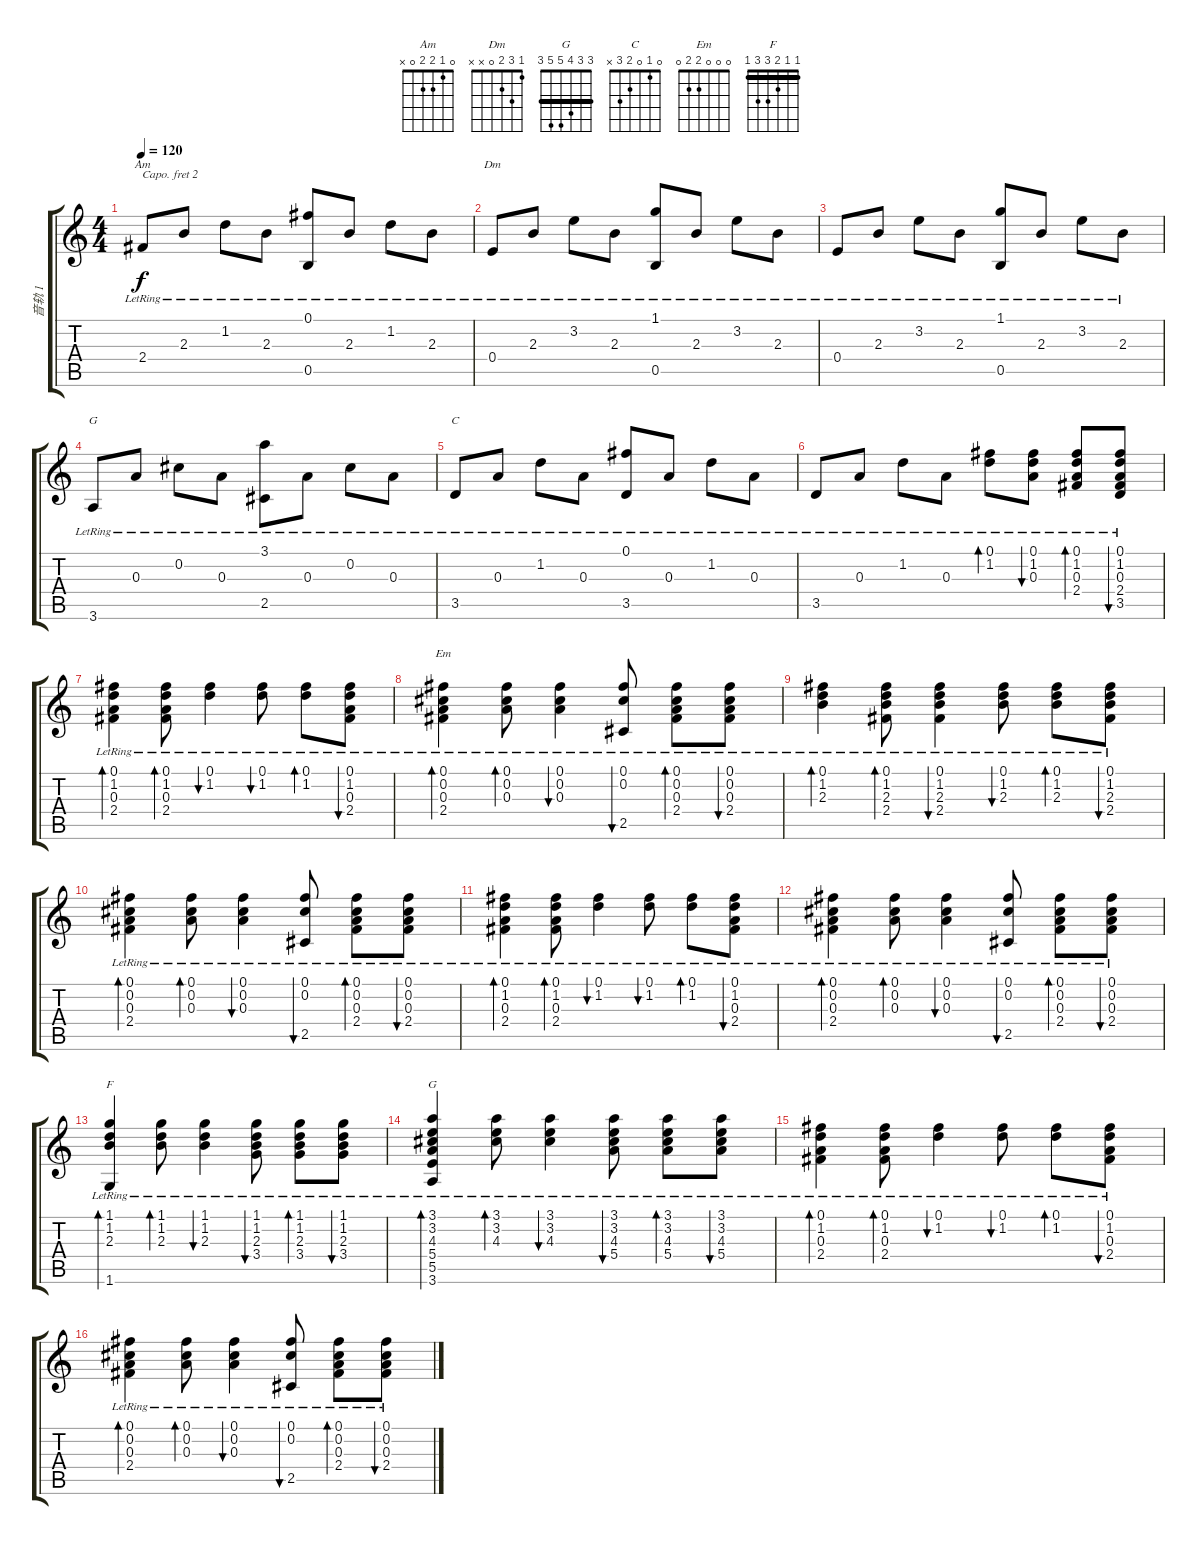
\track ("音轨 1" "音轨 1") {instrument acousticguitarnylon}
\staff {score tabs}
\capo 2
\tuning (E4 B3 G3 D3 A2 E2) {hide}
\chord ("Am" 0 1 2 2 0 x)
\chord ("Dm" 1 3 2 0 x x)
\chord ("G" 3 0 0 0 2 3)
\chord ("C" 0 1 0 2 3 x)
\chord ("Em" 0 0 0 2 2 0)
\chord ("F" 1 1 2 3 3 1) {barre 1}
\chord ("G" 3 3 4 5 5 3) {barre 3}
\ts (4 4)
\tempo 120
\clef g2
\ks c
2.4{lr}.8{ch "Am" dy f} 2.3{lr}.8 1.2{lr}.8 2.3{lr}.8 (0.1{lr} 0.5{lr}).8 2.3{lr}.8 1.2{lr}.8 2.3{lr}.8 |
0.4{lr}.8{ch "Dm"} 2.3{lr}.8 3.2{lr}.8 2.3{lr}.8 (1.1{lr} 0.5{lr}).8 2.3{lr}.8 3.2{lr}.8 2.3{lr}.8 |
0.4{lr}.8 2.3{lr}.8 3.2{lr}.8 2.3{lr}.8 (1.1{lr} 0.5{lr}).8 2.3{lr}.8 3.2{lr}.8 2.3{lr}.8 |
3.6{lr}.8{ch "G"} 0.3{lr}.8 0.2{lr}.8 0.3{lr}.8 (3.1{lr} 2.5{lr}).8 0.3{lr}.8 0.2{lr}.8 0.3{lr}.8 |
3.5{lr}.8{ch "C"} 0.3{lr}.8 1.2{lr}.8 0.3{lr}.8 (0.1{lr} 3.5{lr}).8 0.3{lr}.8 1.2{lr}.8 0.3{lr}.8 |
3.5{lr}.8 0.3{lr}.8 1.2{lr}.8 0.3{lr}.8 (0.1{lr} 1.2{lr}).8{bd 30} (0.1{lr} 1.2{lr} 0.3{lr}).8{bu 30} (0.1{lr} 1.2{lr} 0.3{lr} 2.4{lr}).8{bd 30} (0.1{lr} 1.2{lr} 0.3{lr} 2.4{lr} 3.5{lr}).8{bu 30} |
(0.1{lr} 1.2{lr} 0.3{lr} 2.4{lr}).4{bd 30} (0.1{lr} 1.2{lr} 0.3{lr} 2.4{lr}).8{bd 30} (0.1{lr} 1.2{lr}).4{bu 60} (0.1{lr} 1.2{lr}).8{bu 30} (0.1{lr} 1.2{lr}).8{bd 60} (0.1{lr} 1.2{lr} 0.3{lr} 2.4{lr}).8{bu 60} |
(0.1{lr} 0.2{lr} 0.3{lr} 2.4{lr}).4{bd 120 ch "Em"} (0.1{lr} 0.2{lr} 0.3{lr}).8{bd 60} (0.1{lr} 0.2{lr} 0.3{lr}).4{bu 60} (0.1{lr} 0.2{lr} 2.5{lr}).8{bu 60} (0.1{lr} 0.2{lr} 0.3{lr} 2.4{lr}).8{bd 60} (0.1{lr} 0.2{lr} 0.3{lr} 2.4{lr}).8{bu 60} |
(0.1{lr} 1.2{lr} 2.3{lr}).4{bd 60} (0.1{lr} 1.2{lr} 2.3{lr} 2.4{lr}).8{bd 120} (0.1{lr} 1.2{lr} 2.3{lr} 2.4{lr}).4{bu 120} (0.1{lr} 1.2{lr} 2.3{lr}).8{bu 120} (0.1{lr} 1.2{lr} 2.3{lr}).8{bd 120} (0.1{lr} 1.2{lr} 2.3{lr} 2.4{lr}).8{bu 120} |
(0.1{lr} 0.2{lr} 0.3{lr} 2.4{lr}).4{bd 120} (0.1{lr} 0.2{lr} 0.3{lr}).8{bd 60} (0.1{lr} 0.2{lr} 0.3{lr}).4{bu 60} (0.1{lr} 0.2{lr} 2.5{lr}).8{bu 60} (0.1{lr} 0.2{lr} 0.3{lr} 2.4{lr}).8{bd 60} (0.1{lr} 0.2{lr} 0.3{lr} 2.4{lr}).8{bu 60} |
(0.1{lr} 1.2{lr} 0.3{lr} 2.4{lr}).4{bd 30} (0.1{lr} 1.2{lr} 0.3{lr} 2.4{lr}).8{bd 30} (0.1{lr} 1.2{lr}).4{bu 60} (0.1{lr} 1.2{lr}).8{bu 30} (0.1{lr} 1.2{lr}).8{bd 60} (0.1{lr} 1.2{lr} 0.3{lr} 2.4{lr}).8{bu 60} |
(0.1{lr} 0.2{lr} 0.3{lr} 2.4{lr}).4{bd 120} (0.1{lr} 0.2{lr} 0.3{lr}).8{bd 60} (0.1{lr} 0.2{lr} 0.3{lr}).4{bu 60} (0.1{lr} 0.2{lr} 2.5{lr}).8{bu 60} (0.1{lr} 0.2{lr} 0.3{lr} 2.4{lr}).8{bd 60} (0.1{lr} 0.2{lr} 0.3{lr} 2.4{lr}).8{bu 60} |
(1.1{lr} 1.2{lr} 2.3{lr} 1.6{lr}).4{bd 60 ch "F"} (1.1{lr} 1.2{lr} 2.3{lr}).8{bd 60} (1.1{lr} 1.2{lr} 2.3{lr}).4{bu 60} (1.1{lr} 1.2{lr} 2.3{lr} 3.4{lr}).8{bu 60} (1.1{lr} 1.2{lr} 2.3{lr} 3.4{lr}).8{bd 60} (1.1{lr} 1.2{lr} 2.3{lr} 3.4{lr}).8{bu 60} |
(3.1{lr} 3.2{lr} 4.3{lr} 5.4{lr} 5.5{lr} 3.6{lr}).4{bd 60 ch "G"} (3.1{lr} 3.2{lr} 4.3{lr}).8{bd 60} (3.1{lr} 3.2{lr} 4.3{lr}).4{bu 60} (3.1{lr} 3.2{lr} 4.3{lr} 5.4{lr}).8{bu 60} (3.1{lr} 3.2{lr} 4.3{lr} 5.4{lr}).8{bd 60} (3.1{lr} 3.2{lr} 4.3{lr} 5.4{lr}).8{bu 60} |
(0.1{lr} 1.2{lr} 0.3{lr} 2.4{lr}).4{bd 30} (0.1{lr} 1.2{lr} 0.3{lr} 2.4{lr}).8{bd 30} (0.1{lr} 1.2{lr}).4{bu 60} (0.1{lr} 1.2{lr}).8{bu 30} (0.1{lr} 1.2{lr}).8{bd 60} (0.1{lr} 1.2{lr} 0.3{lr} 2.4{lr}).8{bu 60} |
(0.1{lr} 0.2{lr} 0.3{lr} 2.4{lr}).4{bd 120} (0.1{lr} 0.2{lr} 0.3{lr}).8{bd 60} (0.1{lr} 0.2{lr} 0.3{lr}).4{bu 60} (0.1{lr} 0.2{lr} 2.5{lr}).8{bu 60} (0.1{lr} 0.2{lr} 0.3{lr} 2.4{lr}).8{bd 60} (0.1{lr} 0.2{lr} 0.3{lr} 2.4{lr}).8{bu 60}
